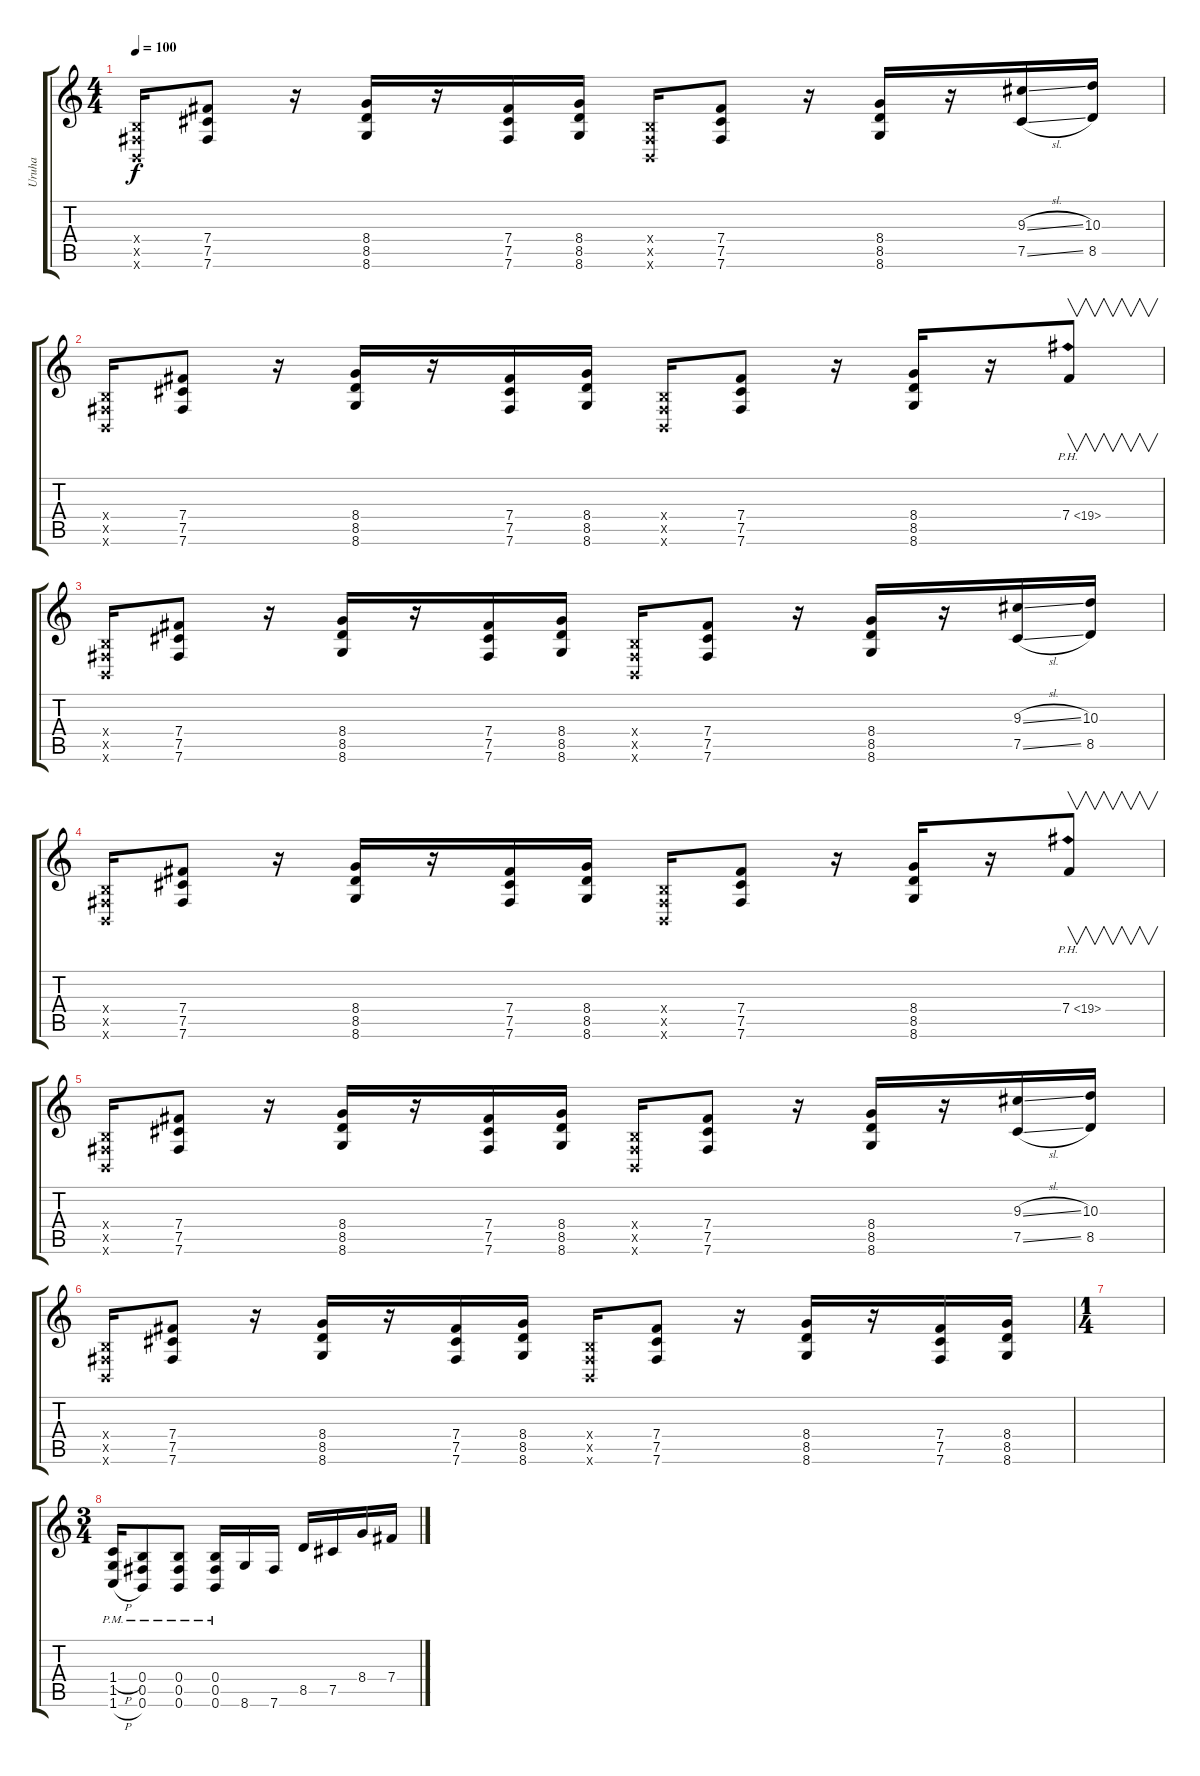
\track ("Uruha" "Uruha") {instrument distortionguitar}
\staff {score tabs}
\tuning (Db4 Ab3 E3 B2 Gb2 B1) {hide}
\ts (4 4)
\tempo 100
\clef g2
\ks c
(0.4{x} 0.5{x} 0.6{x}).16{dy f} (7.4 7.5 7.6).8 r.16 (8.4 8.5 8.6).16 r.16 (7.4 7.5 7.6).16 (8.4 8.5 8.6).16 (0.4{x} 0.5{x} 0.6{x}).16 (7.4 7.5 7.6).8 r.16 (8.4 8.5 8.6).16 r.16 (9.3{sl} 7.5{sl}).16 (10.3 8.5).16 |
(0.4{x} 0.5{x} 0.6{x}).16 (7.4 7.5 7.6).8 r.16 (8.4 8.5 8.6).16 r.16 (7.4 7.5 7.6).16 (8.4 8.5 8.6).16 (0.4{x} 0.5{x} 0.6{x}).16 (7.4 7.5 7.6).8 r.16 (8.4 8.5 8.6).16 r.16 7.4{ph 12}.8{v} |
(0.4{x} 0.5{x} 0.6{x}).16 (7.4 7.5 7.6).8 r.16 (8.4 8.5 8.6).16 r.16 (7.4 7.5 7.6).16 (8.4 8.5 8.6).16 (0.4{x} 0.5{x} 0.6{x}).16 (7.4 7.5 7.6).8 r.16 (8.4 8.5 8.6).16 r.16 (9.3{sl} 7.5{sl}).16 (10.3 8.5).16 |
(0.4{x} 0.5{x} 0.6{x}).16 (7.4 7.5 7.6).8 r.16 (8.4 8.5 8.6).16 r.16 (7.4 7.5 7.6).16 (8.4 8.5 8.6).16 (0.4{x} 0.5{x} 0.6{x}).16 (7.4 7.5 7.6).8 r.16 (8.4 8.5 8.6).16 r.16 7.4{ph 12}.8{v} |
(0.4{x} 0.5{x} 0.6{x}).16 (7.4 7.5 7.6).8 r.16 (8.4 8.5 8.6).16 r.16 (7.4 7.5 7.6).16 (8.4 8.5 8.6).16 (0.4{x} 0.5{x} 0.6{x}).16 (7.4 7.5 7.6).8 r.16 (8.4 8.5 8.6).16 r.16 (9.3{sl} 7.5{sl}).16 (10.3 8.5).16 |
(0.4{x} 0.5{x} 0.6{x}).16 (7.4 7.5 7.6).8 r.16 (8.4 8.5 8.6).16 r.16 (7.4 7.5 7.6).16 (8.4 8.5 8.6).16 (0.4{x} 0.5{x} 0.6{x}).16 (7.4 7.5 7.6).8 r.16 (8.4 8.5 8.6).16 r.16 (7.4 7.5 7.6).16 (8.4 8.5 8.6).16 |
\ts (1 4)
|
\ts (3 4)
(1.4{h pm} 1.5{pm} 1.6{h pm}).16{instrument distortionguitar} (0.4{pm} 0.5{pm} 0.6{pm}).8 (0.4{pm} 0.5{pm} 0.6{pm}).8 (0.4{pm} 0.5{pm} 0.6{pm}).16 8.6.16 7.6.16 8.5.16 7.5.16 8.4.16 7.4.16
